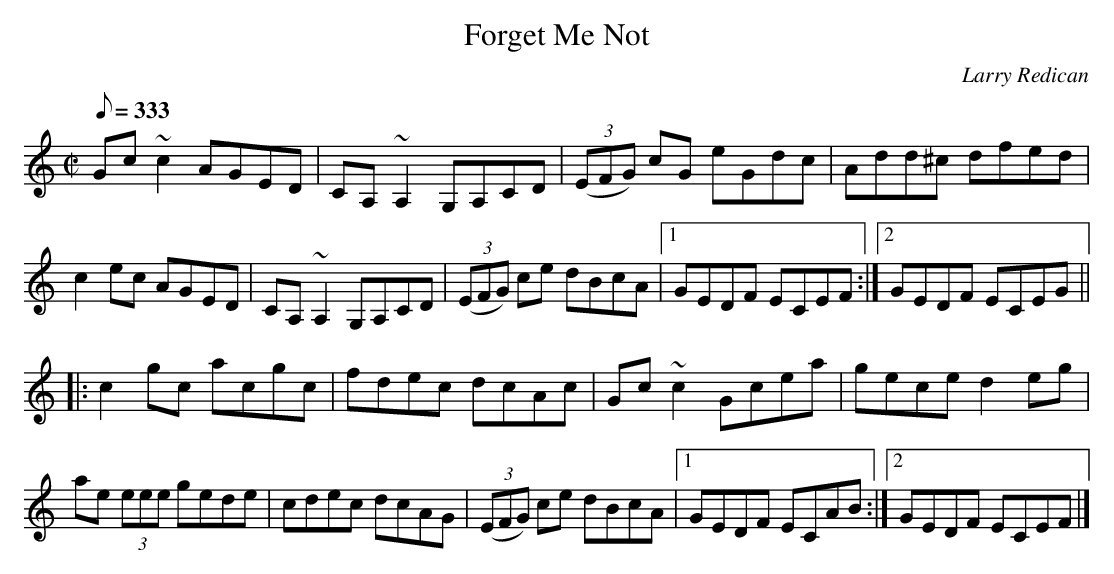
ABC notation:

X:1
T:Forget Me Not
C:Larry Redican
L:1/8
Q:333
M:C|
K:C
Gc ~c2 AGED|CA, ~A,2 G,A,CD|(3(EFG) cG eGdc|Add^c dfed|
c2 ec AGED|CA, ~A,2 G,A,CD|(3(EFG) ce dBcA|1GEDF ECEF:|2GEDF ECEG||
|:c2 gc acgc|fdec dcAc|Gc ~c2 Gcea|gece d2 eg|
ae (3eee gede|cdec dcAG|(3(EFG) ce dBcA|1GEDF ECAB:|2GEDF ECEF|]
